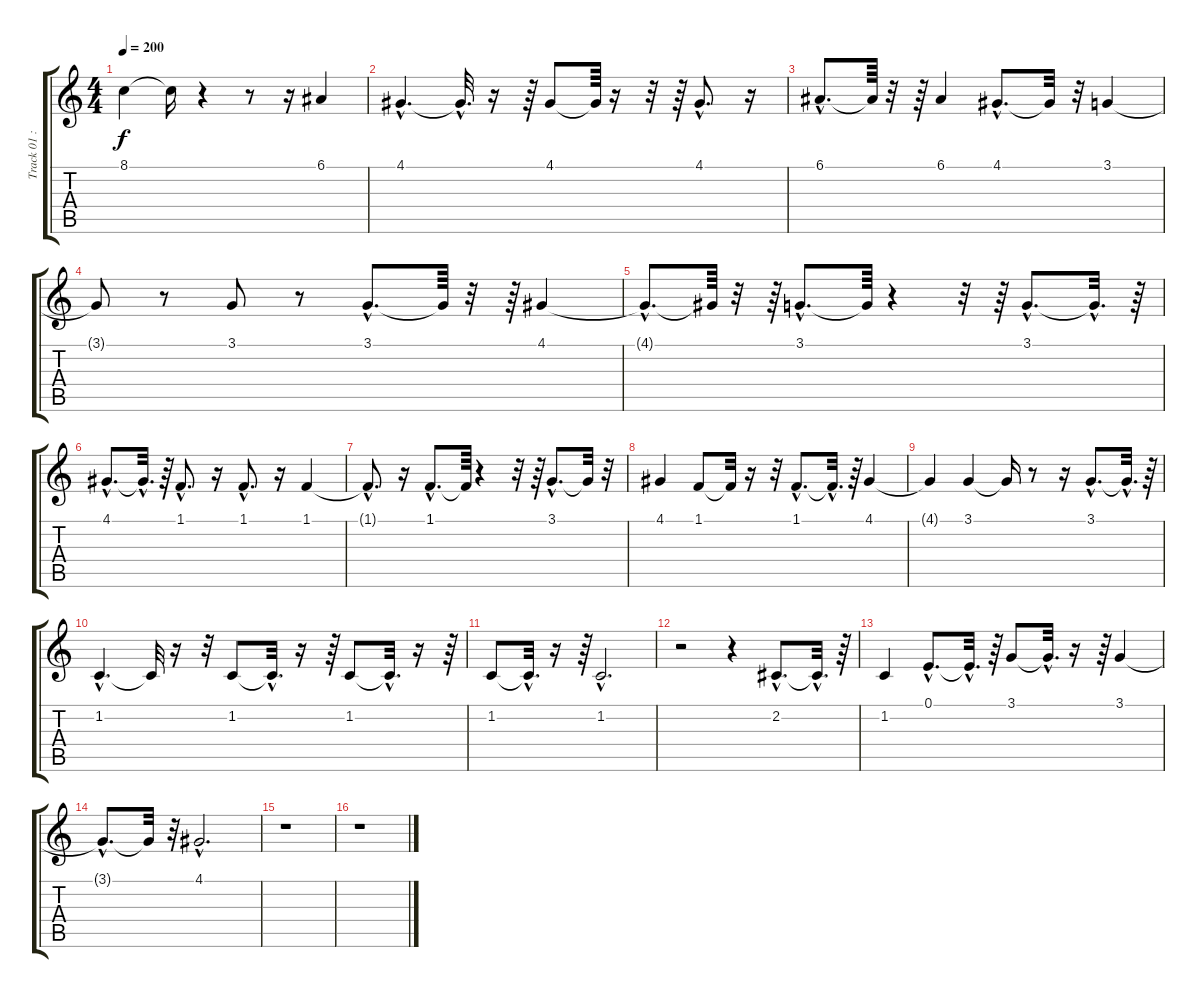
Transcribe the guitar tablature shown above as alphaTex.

\track ("Track 01 : unspecified" "Track 01 :") {instrument flute}
\staff {score tabs}
\tuning (E4 B3 G3 D3 A2 E2) {hide}
\ts (4 4)
\tempo 200
\clef g2
\ks c
8.1.4{dy f} 8.1{t}.16 r.4 r.8 r.16 6.1.4 |
4.1{hac}.4{d} 4.1{hac t}.32{d} r.16 r.64 4.1.8 4.1{t}.64 r.16 r.32 r.64 4.1{hac}.8{d} r.16 |
6.1{hac}.8{d} 6.1{t}.64 r.32 r.64 6.1.4 4.1{hac}.8{d} 4.1{t}.32 r.32 3.1.4 |
3.1{t}.8 r.8 3.1.8 r.8 3.1{hac}.8{d} 3.1{t}.64 r.32 r.64 4.1.4 |
4.1{hac t}.8{d} 4.1{t}.64 r.32 r.64 3.1{hac}.8{d} 3.1{t}.64 r.4 r.32 r.64 3.1{hac}.8{d} 3.1{hac t}.32{d} r.64 |
4.1{hac}.8{d} 4.1{hac t}.32{d} r.64 1.1{hac}.8{d} r.16 1.1{hac}.8{d} r.16 1.1.4 |
1.1{hac t}.8{d} r.16 1.1{hac}.8{d} 1.1{t}.64 r.4 r.32 r.64 3.1{hac}.8{d} 3.1{t}.32 r.32 |
4.1.4 1.1.8 1.1{t}.32 r.16 r.32 1.1{hac}.8{d} 1.1{hac t}.32{d} r.64 4.1.4 |
4.1{t}.4 3.1.4 3.1{t}.16 r.8 r.16 3.1{hac}.8{d} 3.1{hac t}.32{d} r.64 |
1.2{hac}.4{d} 1.2{t}.32 r.16 r.32 1.2.8 1.2{hac t}.32{d} r.16 r.64 1.2.8 1.2{hac t}.32{d} r.16 r.64 |
1.2.8 1.2{hac t}.32{d} r.16 r.64 1.2{hac}.2{d} |
r.2 r.4 2.2{hac}.8{d} 2.2{hac t}.32{d} r.64 |
1.2.4 0.1{hac}.8{d} 0.1{hac t}.32{d} r.64 3.1.8 3.1{hac t}.32{d} r.16 r.64 3.1.4 |
3.1{hac t}.8{d} 3.1{t}.32 r.32 4.1{hac}.2{d} |
r.1 |
r.1
